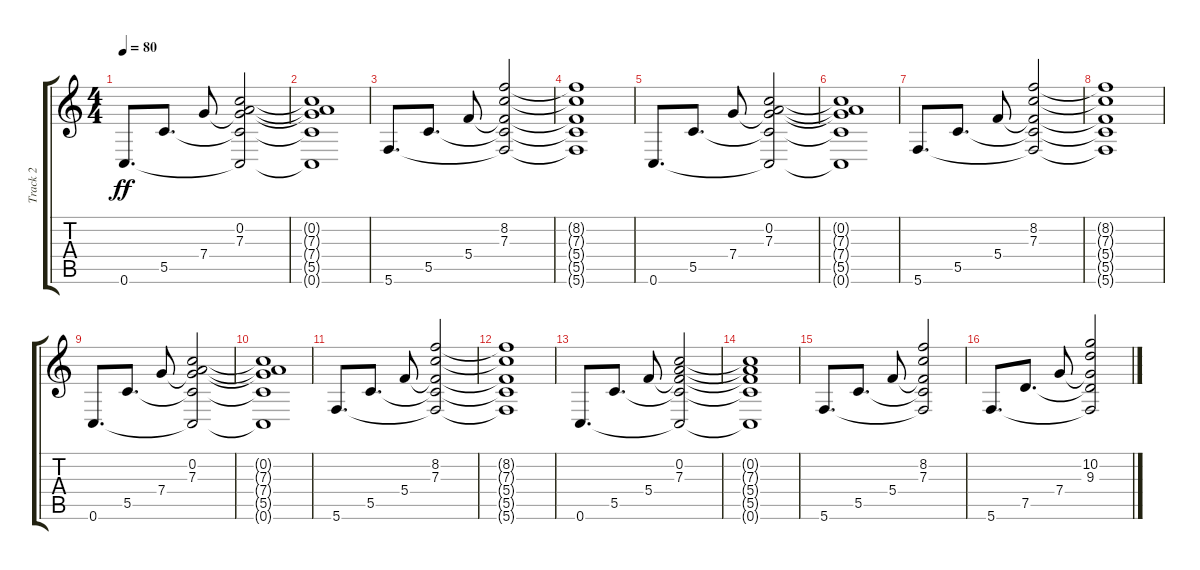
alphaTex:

\track ("Track 2" "Track 2") {instrument distortionguitar}
\staff {score tabs}
\tuning (D4 A3 F3 C3 G2 C2) {hide}
\ts (4 4)
\tempo 80
\clef g2
\ks c
0.6.8{d dy ff} 5.5.8{d} 7.4.8 (0.2 7.3 7.4{t} 5.5{t} 0.6{t}).2 |
(0.2{t} 7.3{t} 7.4{t} 5.5{t} 0.6{t}).1 |
5.6.8{d} 5.5.8{d} 5.4.8 (8.2 7.3 5.4{t} 5.5{t} 5.6{t}).2 |
(8.2{t} 7.3{t} 5.4{t} 5.5{t} 5.6{t}).1 |
0.6.8{d} 5.5.8{d} 7.4.8 (0.2 7.3 7.4{t} 5.5{t} 0.6{t}).2 |
(0.2{t} 7.3{t} 7.4{t} 5.5{t} 0.6{t}).1 |
5.6.8{d} 5.5.8{d} 5.4.8 (8.2 7.3 5.4{t} 5.5{t} 5.6{t}).2 |
(8.2{t} 7.3{t} 5.4{t} 5.5{t} 5.6{t}).1 |
0.6.8{d} 5.5.8{d} 7.4.8 (0.2 7.3 7.4{t} 5.5{t} 0.6{t}).2 |
(0.2{t} 7.3{t} 7.4{t} 5.5{t} 0.6{t}).1 |
5.6.8{d} 5.5.8{d} 5.4.8 (8.2 7.3 5.4{t} 5.5{t} 5.6{t}).2 |
(8.2{t} 7.3{t} 5.4{t} 5.5{t} 5.6{t}).1 |
0.6.8{d} 5.5.8{d} 5.4.8 (0.2 7.3 5.4{t} 5.5{t} 0.6{t}).2 |
(0.2{t} 7.3{t} 5.4{t} 5.5{t} 0.6{t}).1 |
5.6.8{d} 5.5.8{d} 5.4.8 (8.2 7.3 5.4{t} 5.5{t} 5.6{t}).2 |
5.6.8{d} 7.5.8{d} 7.4.8 (10.2 9.3 7.4{t} 7.5{t} 5.6{t}).2
